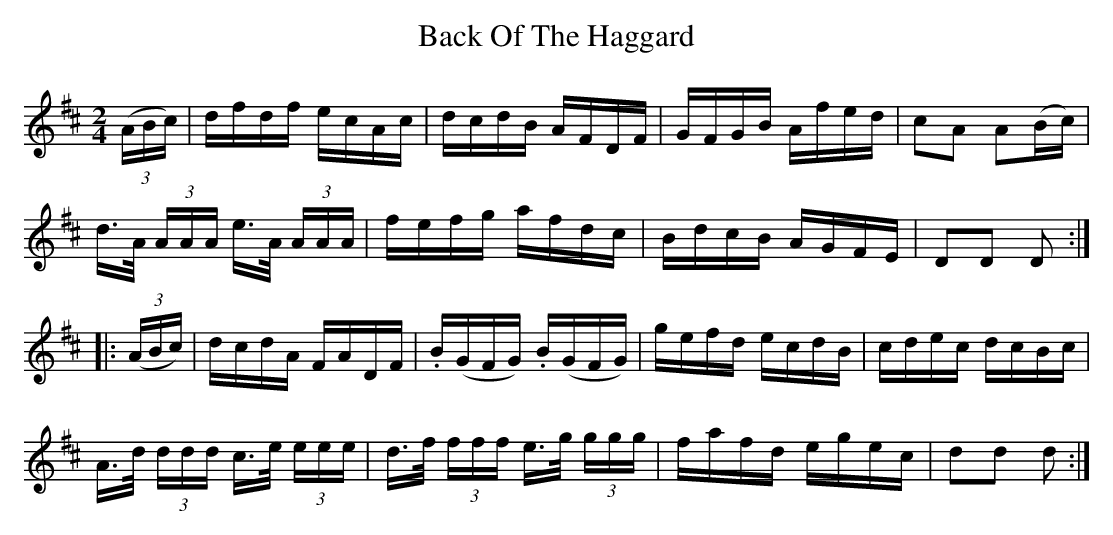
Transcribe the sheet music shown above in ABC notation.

X:1
T: Back Of The Haggard
M: 2/4
L: 1/16
K: D
   ((3ABc) |    dfdf      ecAc   |    dcdB     AFDF    | GFGB Afed |c2A2 A2(Bc)|
             d>A (3AAA e>A (3AAA |    fefg     afdc    | BdcB AGFE |D2D2 D2   :|
|: ((3ABc) |    dcdA      FADF   |  .B(GFG)   .B(GFG)  | gefd ecdB |cdec dcBc  |
             A>d (3ddd c>e (3eee | d>f (3fff e>g (3ggg | fafd egec |d2d2 d2   :|
